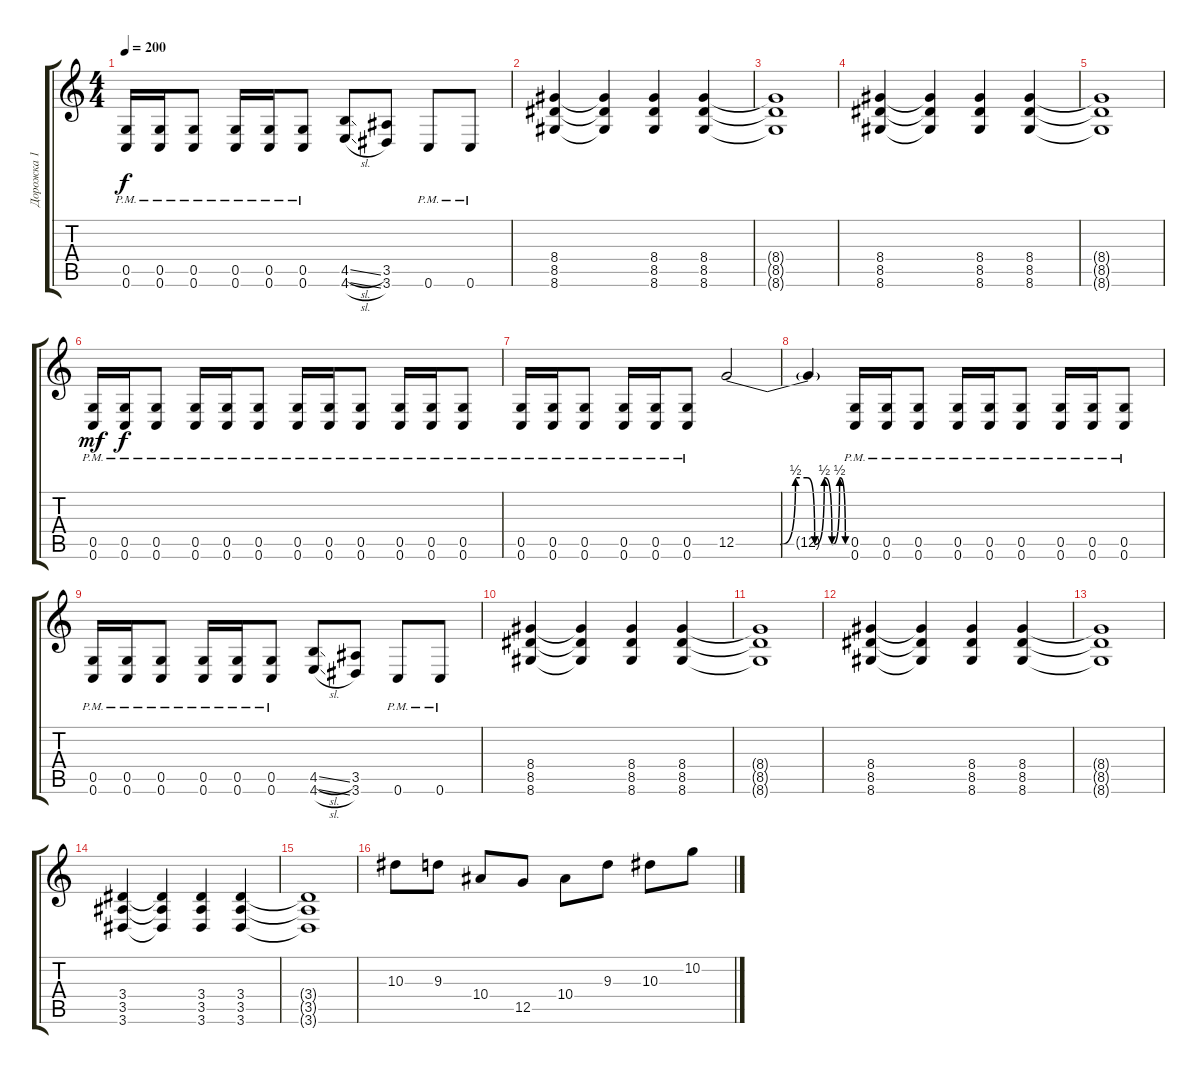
\track ("Дорожка 1" "Дорожка 1") {instrument overdrivenguitar}
\staff {score tabs}
\tuning (D4 A3 F3 C3 G2 C2) {hide}
\ts (4 4)
\tempo 200
\clef g2
\ks c
(0.5{pm} 0.6{pm}).16{dy f} (0.5{pm} 0.6{pm}).16 (0.5{pm} 0.6{pm}).8 (0.5{pm} 0.6{pm}).16 (0.5{pm} 0.6{pm}).16 (0.5{pm} 0.6{pm}).8 (4.5{sl} 4.6{sl}).8 (3.5 3.6).8 0.6{pm}.8 0.6{pm}.8 |
(8.4 8.5 8.6).4 (8.4{t} 8.5{t} 8.6{t}).4 (8.4 8.5 8.6).4 (8.4 8.5 8.6).4 |
(8.4{t} 8.5{t} 8.6{t}).1 |
(8.4 8.5 8.6).4 (8.4{t} 8.5{t} 8.6{t}).4 (8.4 8.5 8.6).4 (8.4 8.5 8.6).4 |
(8.4{t} 8.5{t} 8.6{t}).1 |
(0.5{pm} 0.6{pm}).16{dy mf} (0.5{pm} 0.6{pm}).16{dy f} (0.5{pm} 0.6{pm}).8 (0.5{pm} 0.6{pm}).16 (0.5{pm} 0.6{pm}).16 (0.5{pm} 0.6{pm}).8 (0.5{pm} 0.6{pm}).16 (0.5{pm} 0.6{pm}).16 (0.5{pm} 0.6{pm}).8 (0.5{pm} 0.6{pm}).16 (0.5{pm} 0.6{pm}).16 (0.5{pm} 0.6{pm}).8 |
(0.5{pm} 0.6{pm}).16 (0.5{pm} 0.6{pm}).16 (0.5{pm} 0.6{pm}).8 (0.5{pm} 0.6{pm}).16 (0.5{pm} 0.6{pm}).16 (0.5{pm} 0.6{pm}).8 12.5{be (custom 0 0 15 0 23 0 31 2 37 2 41 0 46 2 50 0 54 2 57 0 60 0)}.2{instrument guitarharmonics} |
12.5{t}.4 (0.5{pm} 0.6{pm}).16{instrument overdrivenguitar} (0.5{pm} 0.6{pm}).16 (0.5{pm} 0.6{pm}).8 (0.5{pm} 0.6{pm}).16 (0.5{pm} 0.6{pm}).16 (0.5{pm} 0.6{pm}).8 (0.5{pm} 0.6{pm}).16 (0.5{pm} 0.6{pm}).16 (0.5{pm} 0.6{pm}).8 |
(0.5{pm} 0.6{pm}).16 (0.5{pm} 0.6{pm}).16 (0.5{pm} 0.6{pm}).8 (0.5{pm} 0.6{pm}).16 (0.5{pm} 0.6{pm}).16 (0.5{pm} 0.6{pm}).8 (4.5{sl} 4.6{sl}).8 (3.5 3.6).8 0.6{pm}.8 0.6{pm}.8 |
(8.4 8.5 8.6).4 (8.4{t} 8.5{t} 8.6{t}).4 (8.4 8.5 8.6).4 (8.4 8.5 8.6).4 |
(8.4{t} 8.5{t} 8.6{t}).1 |
(8.4 8.5 8.6).4 (8.4{t} 8.5{t} 8.6{t}).4 (8.4 8.5 8.6).4 (8.4 8.5 8.6).4 |
(8.4{t} 8.5{t} 8.6{t}).1 |
(3.4 3.5 3.6).4 (3.4{t} 3.5{t} 3.6{t}).4 (3.4 3.5 3.6).4 (3.4 3.5 3.6).4 |
(3.4{t} 3.5{t} 3.6{t}).1 |
10.3.8 9.3.8 10.4.8 12.5.8 10.4.8 9.3.8 10.3.8 10.2.8
